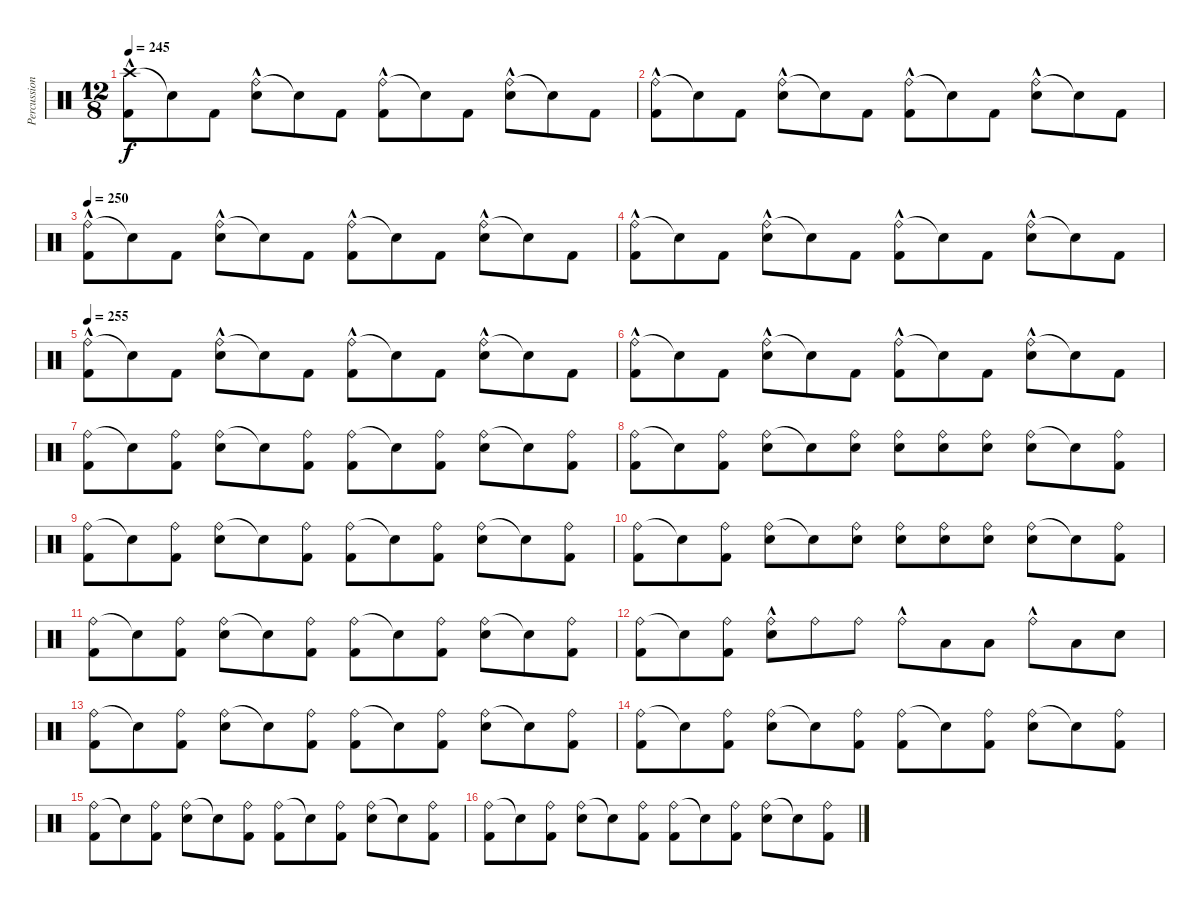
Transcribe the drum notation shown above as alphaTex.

\track ("Percussions" "Percussion") {instrument percussion}
\staff {score}
\articulation defaults
\ts (12 8)
\tempo 245
\clef neutral
\ks c
("Crash high (hit)"{hac} "Kick (hit) 2").8{dy f} "Snare (hit)"{t}.8 "Kick (hit) 2".8 ("Ride (bell)"{hac} "Electric Snare (hit)").8 "Snare (hit)"{t}.8 "Kick (hit) 2".8 ("Ride (bell)"{hac} "Kick (hit) 2").8 "Snare (hit)"{t}.8 "Kick (hit) 2".8 ("Ride (bell)"{hac} "Electric Snare (hit)").8 "Snare (hit)"{t}.8 "Kick (hit) 2".8 |
("Ride (bell)"{hac} "Kick (hit) 2").8 "Snare (hit)"{t}.8 "Kick (hit) 2".8 ("Ride (bell)"{hac} "Electric Snare (hit)").8 "Snare (hit)"{t}.8 "Kick (hit) 2".8 ("Ride (bell)"{hac} "Kick (hit) 2").8 "Snare (hit)"{t}.8 "Kick (hit) 2".8 ("Ride (bell)"{hac} "Electric Snare (hit)").8 "Snare (hit)"{t}.8 "Kick (hit) 2".8 |
\tempo 250
("Ride (bell)"{hac} "Kick (hit) 2").8 "Snare (hit)"{t}.8 "Kick (hit) 2".8 ("Ride (bell)"{hac} "Electric Snare (hit)").8 "Snare (hit)"{t}.8 "Kick (hit) 2".8 ("Ride (bell)"{hac} "Kick (hit) 2").8 "Snare (hit)"{t}.8 "Kick (hit) 2".8 ("Ride (bell)"{hac} "Electric Snare (hit)").8 "Snare (hit)"{t}.8 "Kick (hit) 2".8 |
("Ride (bell)"{hac} "Kick (hit) 2").8 "Snare (hit)"{t}.8 "Kick (hit) 2".8 ("Ride (bell)"{hac} "Electric Snare (hit)").8 "Snare (hit)"{t}.8 "Kick (hit) 2".8 ("Ride (bell)"{hac} "Kick (hit) 2").8 "Snare (hit)"{t}.8 "Kick (hit) 2".8 ("Ride (bell)"{hac} "Electric Snare (hit)").8 "Snare (hit)"{t}.8 "Kick (hit) 2".8 |
\tempo 255
("Ride (bell)"{hac} "Kick (hit) 2").8 "Snare (hit)"{t}.8 "Kick (hit) 2".8 ("Ride (bell)"{hac} "Electric Snare (hit)").8 "Snare (hit)"{t}.8 "Kick (hit) 2".8 ("Ride (bell)"{hac} "Kick (hit) 2").8 "Snare (hit)"{t}.8 "Kick (hit) 2".8 ("Ride (bell)"{hac} "Electric Snare (hit)").8 "Snare (hit)"{t}.8 "Kick (hit) 2".8 |
("Ride (bell)"{hac} "Kick (hit) 2").8 "Snare (hit)"{t}.8 "Kick (hit) 2".8 ("Ride (bell)"{hac} "Electric Snare (hit)").8 "Snare (hit)"{t}.8 "Kick (hit) 2".8 ("Ride (bell)"{hac} "Kick (hit) 2").8 "Snare (hit)"{t}.8 "Kick (hit) 2".8 ("Ride (bell)"{hac} "Electric Snare (hit)").8 "Snare (hit)"{t}.8 "Kick (hit) 2".8 |
("Ride (bell)" "Kick (hit) 2").8 "Snare (hit)"{t}.8 ("Ride (bell)" "Kick (hit) 2").8 ("Ride (bell)" "Electric Snare (hit)").8 "Snare (hit)"{t}.8 ("Ride (bell)" "Kick (hit) 2").8 ("Ride (bell)" "Kick (hit) 2").8 "Snare (hit)"{t}.8 ("Ride (bell)" "Kick (hit) 2").8 ("Ride (bell)" "Electric Snare (hit)").8 "Snare (hit)"{t}.8 ("Ride (bell)" "Kick (hit) 2").8 |
("Ride (bell)" "Kick (hit) 2").8 "Snare (hit)"{t}.8 ("Ride (bell)" "Kick (hit) 2").8 ("Ride (bell)" "Electric Snare (hit)").8 "Snare (hit)"{t}.8 ("Ride (bell)" "Electric Snare (hit)").8 ("Ride (bell)" "Electric Snare (hit)").8 ("Ride (bell)" "Electric Snare (hit)").8 ("Ride (bell)" "Electric Snare (hit)").8 ("Ride (bell)" "Electric Snare (hit)").8 "Snare (hit)"{t}.8 ("Ride (bell)" "Kick (hit) 2").8 |
("Ride (bell)" "Kick (hit) 2").8 "Snare (hit)"{t}.8 ("Ride (bell)" "Kick (hit) 2").8 ("Ride (bell)" "Electric Snare (hit)").8 "Snare (hit)"{t}.8 ("Ride (bell)" "Kick (hit) 2").8 ("Ride (bell)" "Kick (hit) 2").8 "Snare (hit)"{t}.8 ("Ride (bell)" "Kick (hit) 2").8 ("Ride (bell)" "Electric Snare (hit)").8 "Snare (hit)"{t}.8 ("Ride (bell)" "Kick (hit) 2").8 |
("Ride (bell)" "Kick (hit) 2").8 "Snare (hit)"{t}.8 ("Ride (bell)" "Kick (hit) 2").8 ("Ride (bell)" "Electric Snare (hit)").8 "Snare (hit)"{t}.8 ("Ride (bell)" "Electric Snare (hit)").8 ("Ride (bell)" "Electric Snare (hit)").8 ("Ride (bell)" "Electric Snare (hit)").8 ("Ride (bell)" "Electric Snare (hit)").8 ("Ride (bell)" "Electric Snare (hit)").8 "Snare (hit)"{t}.8 ("Ride (bell)" "Kick (hit) 2").8 |
("Ride (bell)" "Kick (hit) 2").8 "Snare (hit)"{t}.8 ("Ride (bell)" "Kick (hit) 2").8 ("Ride (bell)" "Electric Snare (hit)").8 "Snare (hit)"{t}.8 ("Ride (bell)" "Kick (hit) 2").8 ("Ride (bell)" "Kick (hit) 2").8 "Snare (hit)"{t}.8 ("Ride (bell)" "Kick (hit) 2").8 ("Ride (bell)" "Electric Snare (hit)").8 "Snare (hit)"{t}.8 ("Ride (bell)" "Kick (hit) 2").8 |
("Ride (bell)" "Kick (hit) 2").8 "Snare (hit)"{t}.8 ("Ride (bell)" "Kick (hit) 2").8 ("Ride (bell)" "Electric Snare (hit)"{hac}).8 "Ride (bell)".8 "Ride (bell)".8 "Ride (bell)"{hac}.8 "Low Tom (hit)".8 "Low Tom (hit)".8 "Ride (bell)"{hac}.8 "Low Tom (hit)".8 "Electric Snare (hit)".8 |
("Ride (bell)" "Kick (hit) 2").8 "Snare (hit)"{t}.8 ("Ride (bell)" "Kick (hit) 2").8 ("Ride (bell)" "Electric Snare (hit)").8 "Snare (hit)"{t}.8 ("Ride (bell)" "Kick (hit) 2").8 ("Ride (bell)" "Kick (hit) 2").8 "Snare (hit)"{t}.8 ("Ride (bell)" "Kick (hit) 2").8 ("Ride (bell)" "Electric Snare (hit)").8 "Snare (hit)"{t}.8 ("Ride (bell)" "Kick (hit) 2").8 |
("Ride (bell)" "Kick (hit) 2").8 "Snare (hit)"{t}.8 ("Ride (bell)" "Kick (hit) 2").8 ("Ride (bell)" "Electric Snare (hit)").8 "Snare (hit)"{t}.8 ("Ride (bell)" "Kick (hit) 2").8 ("Ride (bell)" "Kick (hit) 2").8 "Snare (hit)"{t}.8 ("Ride (bell)" "Kick (hit) 2").8 ("Ride (bell)" "Electric Snare (hit)").8 "Snare (hit)"{t}.8 ("Ride (bell)" "Kick (hit) 2").8 |
("Ride (bell)" "Kick (hit) 2").8 "Snare (hit)"{t}.8 ("Ride (bell)" "Kick (hit) 2").8 ("Ride (bell)" "Electric Snare (hit)").8 "Snare (hit)"{t}.8 ("Ride (bell)" "Kick (hit) 2").8 ("Ride (bell)" "Kick (hit) 2").8 "Snare (hit)"{t}.8 ("Ride (bell)" "Kick (hit) 2").8 ("Ride (bell)" "Electric Snare (hit)").8 "Snare (hit)"{t}.8 ("Ride (bell)" "Kick (hit) 2").8 |
("Ride (bell)" "Kick (hit) 2").8 "Snare (hit)"{t}.8 ("Ride (bell)" "Kick (hit) 2").8 ("Ride (bell)" "Electric Snare (hit)").8 "Snare (hit)"{t}.8 ("Ride (bell)" "Kick (hit) 2").8 ("Ride (bell)" "Kick (hit) 2").8 "Snare (hit)"{t}.8 ("Ride (bell)" "Kick (hit) 2").8 ("Ride (bell)" "Electric Snare (hit)").8 "Snare (hit)"{t}.8 ("Ride (bell)" "Kick (hit) 2").8
